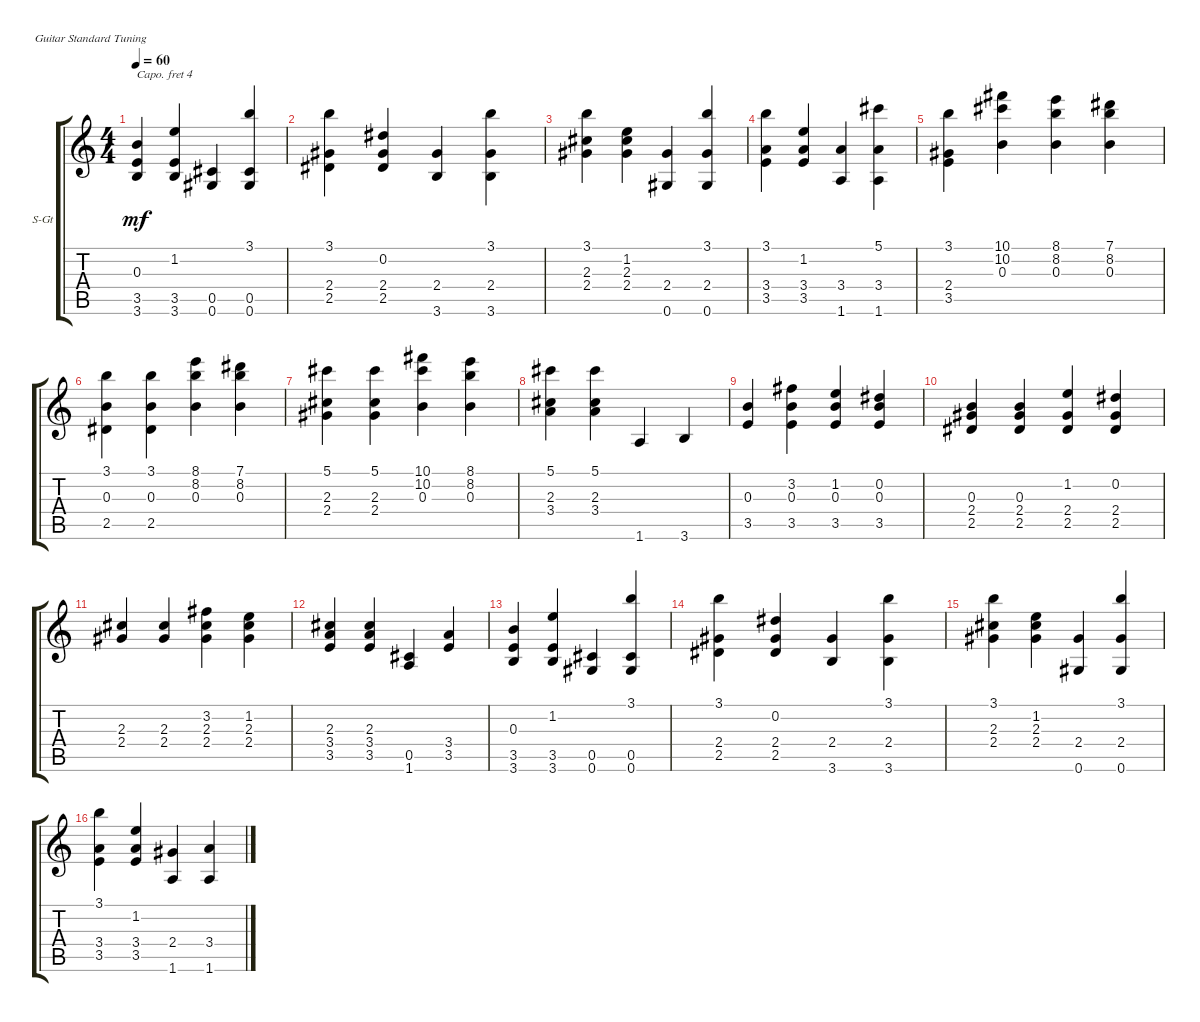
\defaultSystemsLayout 4
\bracketExtendMode groupsimilarinstruments
\firstSystemTrackNameOrientation horizontal
\otherSystemsTrackNameOrientation horizontal
\track ("Steel Guitar" "S-Gt") {instrument acousticguitarsteel}
\staff {score tabs}
\capo 4
\tuning (E4 B3 G3 D3 A2 E2)
\ts (4 4)
\tempo 60
\clef g2
\ks c
(3.5 0.3 3.6).4{dy mf} (1.2 3.5 3.6).4 (0.6 0.5).4 (3.1 0.6 0.5).4 |
(3.1 2.4 2.5).4 (0.2 2.4 2.5).4 (3.6 2.4).4 (3.1 3.6 2.4).4 |
(2.3 3.1 2.4).4 (1.2 2.3 2.4).4 (0.6 2.4).4 (3.1 0.6 2.4).4 |
(3.4 3.1 3.5).4 (1.2 3.4 3.5).4 (1.6 3.4).4 (1.6 3.4 5.1).4 |
(3.5 3.1 2.4).4 (10.1 10.2 0.3).4 (8.1 0.3 8.2).4 (7.1 8.2 0.3).4 |
(3.1 0.3 2.5).4 (2.5 0.3 3.1).4 (8.1 8.2 0.3).4 (0.3 8.2 7.1).4 |
(5.1 2.3 2.4).4 (5.1 2.3 2.4).4 (10.1 10.2 0.3).4 (8.1 8.2 0.3).4 |
(5.1 2.3 3.4).4 (5.1 2.3 3.4).4 1.6.4 3.6.4 |
(3.5 0.3).4 (3.2 3.5 0.3).4 (1.2 3.5 0.3).4 (0.2 3.5 0.3).4 |
(2.4 0.3 2.5).4 (0.3 2.4 2.5).4 (1.2 2.4 2.5).4 (0.2 2.4 2.5).4 |
(2.3 2.4).4 (2.3 2.4).4 (3.2 2.4 2.3).4 (1.2 2.4 2.3).4 |
(3.4 2.3 3.5).4 (3.4 2.3 3.5).4 (0.5 1.6).4 (3.5 3.4).4 |
(3.5 0.3 3.6).4 (1.2 3.5 3.6).4 (0.6 0.5).4 (3.1 0.6 0.5).4 |
(3.1 2.4 2.5).4 (0.2 2.4 2.5).4 (3.6 2.4).4 (3.1 3.6 2.4).4 |
(2.3 3.1 2.4).4 (1.2 2.3 2.4).4 (0.6 2.4).4 (3.1 0.6 2.4).4 |
(3.4 3.1 3.5).4 (1.2 3.4 3.5).4 (1.6 2.4).4 (1.6 3.4).4
